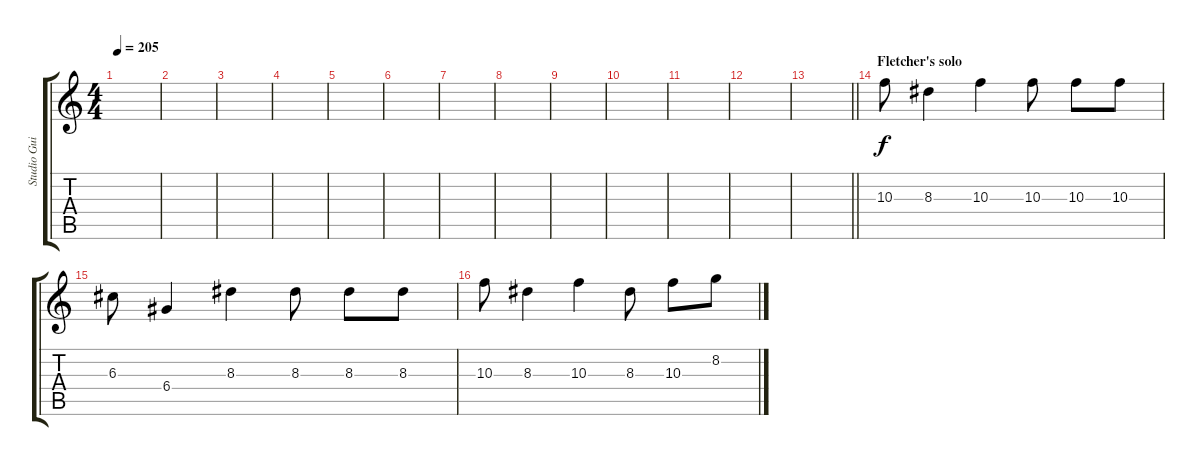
\track ("Studio Guitar" "Studio Gui") {instrument overdrivenguitar}
\staff {score tabs}
\tuning (E4 B3 G3 D3 A2 E2) {hide}
\ts (4 4)
\tempo 205
\clef g2
\ks c
|
|
|
|
|
|
|
|
|
|
|
|
\barLineRight lightlight
|
\section ("" "Fletcher's solo")
10.3.8 8.3.4 10.3.4 10.3.8 10.3.8 10.3.8 |
6.3.8 6.4.4 8.3.4 8.3.8 8.3.8 8.3.8 |
10.3.8 8.3.4 10.3.4 8.3.8 10.3.8 8.2.8
